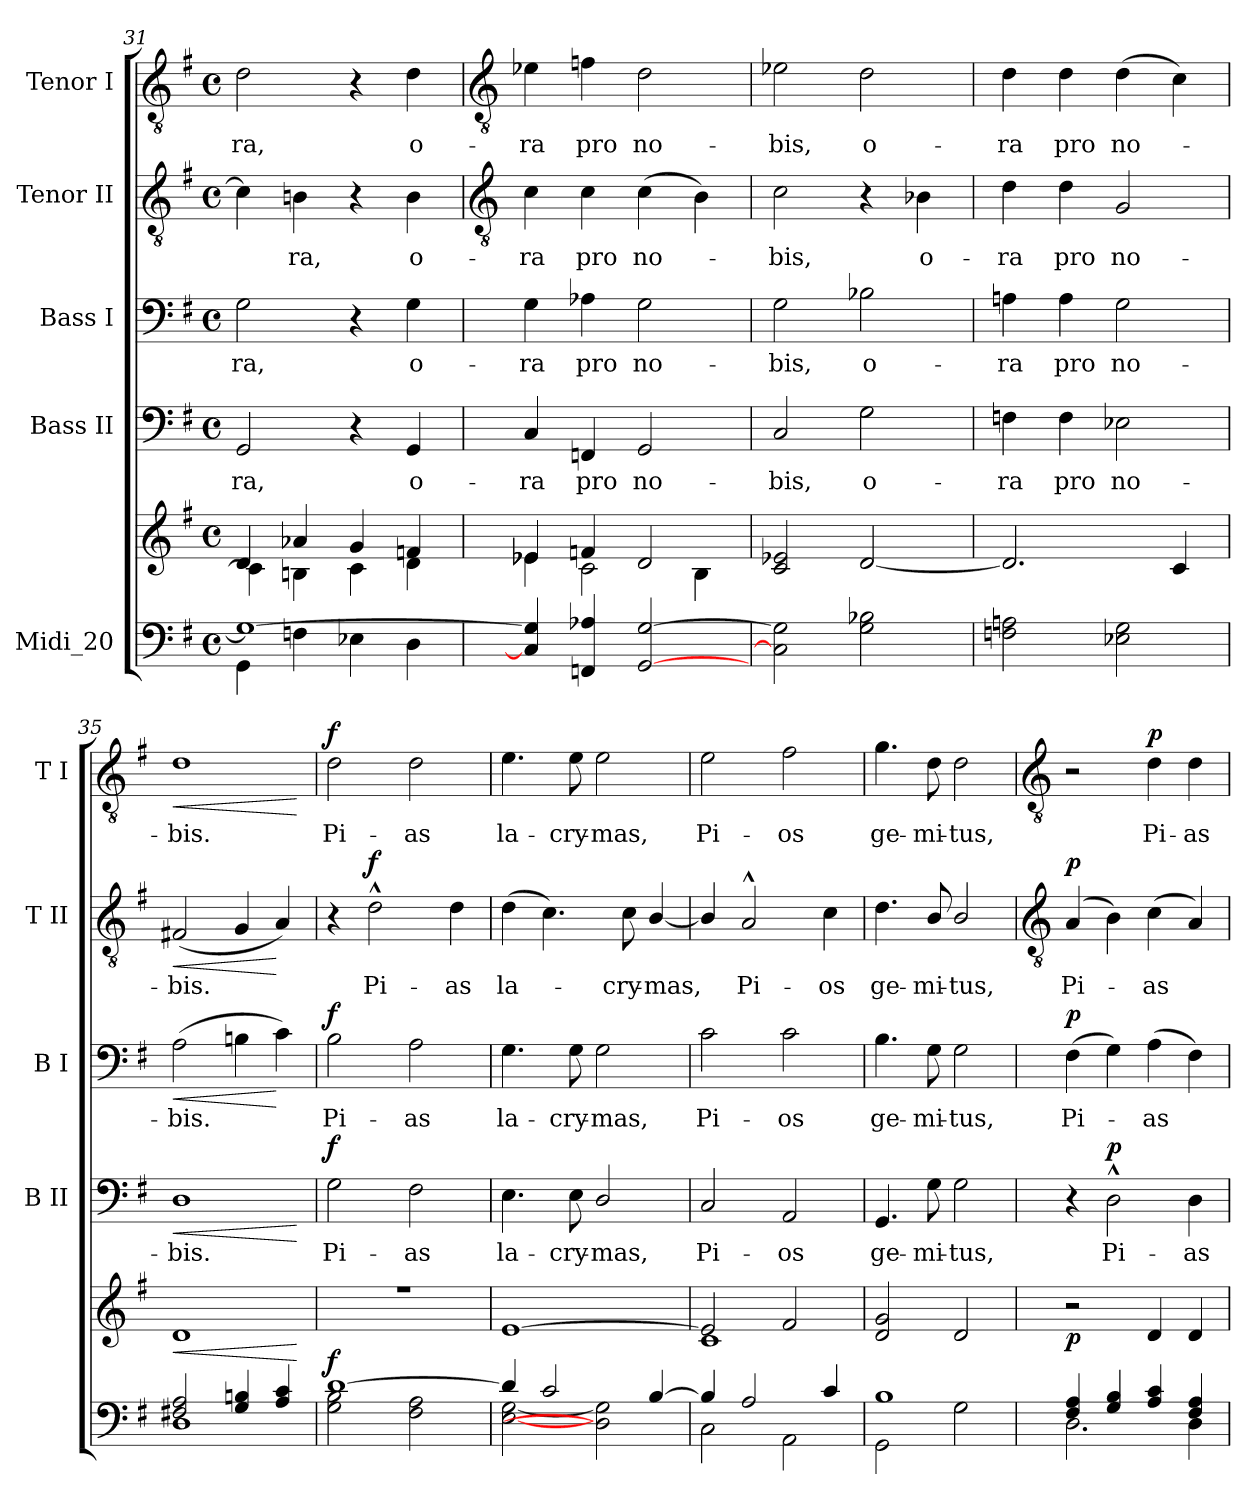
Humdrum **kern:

**kern	**kern	**dynam	**kern	**text	**dynam	**kern	**text	**dynam	**kern	**text	**dynam	**kern	**text	**dynam
*part5	*part5	*part5	*part4	*part4	*part4	*part3	*part3	*part3	*part2	*part2	*part2	*part1	*part1	*part1
*staff6	*staff5	*staff5/6	*staff4	*staff4	*staff4	*staff3	*staff3	*staff3	*staff2	*staff2	*staff2	*staff1	*staff1	*staff1
*I"Midi_20	*	*	*I"Bass II	*	*	*I"Bass I	*	*	*I"Tenor II	*	*	*I"Tenor I	*	*
*	*	*	*I'B II	*	*	*I'B I	*	*	*I'T II	*	*	*I'T I	*	*
*clefF4	*clefG2	*	*clefF4	*	*	*clefF4	*	*	*clefGv2	*	*	*clefGv2	*	*
*k[f#]	*k[f#]	*	*k[f#]	*	*	*k[f#]	*	*	*k[f#]	*	*	*k[f#]	*	*
*G:	*G:	*	*G:	*	*	*G:	*	*	*G:	*	*	*G:	*	*
*M4/4	*M4/4	*	*M4/4	*	*	*M4/4	*	*	*M4/4	*	*	*M4/4	*	*
*met(c)	*met(c)	*	*met(c)	*	*	*met(c)	*	*	*met(c)	*	*	*met(c)	*	*
=31	=31	=31	=31	=31	=31	=31	=31	=31	=31	=31	=31	=31	=31	=31
*^	*^	*	*	*	*	*	*	*	*	*	*	*	*	*
!	!	!	!	!	!	!LO:LY:b	!	!	!LO:LY:b	!	!	!	!	!	!LO:LY:b	!
1G/_	4GG\	4d/	4c\]	.	2GG	-ra,	.	2G	-ra,	.	4c]	.	.	2d	-ra,	.
!	!	!	!	!	!	!	!	!	!	!	!	!LO:LY:b	!	!	!	!
.	4Fn\	4a-X/	4Bn\	.	.	.	.	.	.	.	4Bn	ra,	.	.	.	.
.	4E-X\	4g/	4c\	.	4r	.	.	4r	.	.	4r	.	.	4r	.	.
!	!	!	!	!	!	!LO:LY:b	!	!	!LO:LY:b	!	!	!LO:LY:b	!	!	!LO:LY:b	!
.	4D\	4fn/	4d\	.	4GG	o-	.	4G	o-	.	4B	o-	.	4d	o-	.
!!LO:LB:g=z
=32	=32	=32	=32	=32	=32	=32	=32	=32	=32	=32	=32	=32	=32	=32	=32	=32
*	*	*	*	*	*	*	*	*	*	*	*clefGv2	*	*	*clefGv2	*	*
!	!	!	!	!	!	!LO:LY:b	!	!	!LO:LY:b	!	!	!LO:LY:b	!	!	!LO:LY:b	!
4C/] 4G/]	1ryy	4e-X/	4e-X\	.	4C	-ra	.	4G	-ra	.	4c	-ra	.	4e-X	-ra	.
!	!	!	!	!	!	!LO:LY:b	!	!	!LO:LY:b	!	!	!LO:LY:b	!	!	!LO:LY:b	!
4FFn/ 4A-X/	.	4fn/	2c\	.	4FFn	pro	.	4A-X	pro	.	4c	pro	.	4fn	pro	.
!	!	!	!	!	!	!LO:LY:b	!	!	!LO:LY:b	!	!	!LO:LY:b	!	!	!LO:LY:b	!
[2GG/ [2G/	.	2d/	.	.	2GG	no-	.	2G	no-	.	(>4c	no-	.	2d	no-	.
.	.	.	4B\	.	.	.	.	.	.	.	4B)	.	.	.	.	.
=33	=33	=33	=33	=33	=33	=33	=33	=33	=33	=33	=33	=33	=33	=33	=33	=33
!	!	!	!	!	!	!LO:LY:b	!	!	!LO:LY:b	!	!	!LO:LY:b	!	!	!LO:LY:b	!
2C\] 2G\]	1ryy	2c/ 2e-X/	2ryy	.	2C	-bis,	.	2G	-bis,	.	2c	bis,	.	2e-X	-bis,	.
!	!	!	!	!	!	!LO:LY:b	!	!	!LO:LY:b	!	!	!	!	!	!LO:LY:b	!
2G\ 2B-X\	.	[2d/	2ryy	.	2G	o-	.	2B-X	o-	.	4r	.	.	2d	o-	.
!	!	!	!	!	!	!	!	!	!	!	!	!LO:LY:b	!	!	!	!
.	.	.	.	.	.	.	.	.	.	.	4B-X	o-	.	.	.	.
=34	=34	=34	=34	=34	=34	=34	=34	=34	=34	=34	=34	=34	=34	=34	=34	=34
!	!	!	!	!	!	!LO:LY:b	!	!	!LO:LY:b	!	!	!LO:LY:b	!	!	!LO:LY:b	!
2Fn\ 2An\	1ryy	2.d/]	2ryy	.	4Fn	-ra	.	4An	-ra	.	4d	-ra	.	4d	-ra	.
!	!	!	!	!	!	!LO:LY:b	!	!	!LO:LY:b	!	!	!LO:LY:b	!	!	!LO:LY:b	!
.	.	.	.	.	4F	pro	.	4A	pro	.	4d	pro	.	4d	pro	.
!	!	!	!	!	!	!LO:LY:b	!	!	!LO:LY:b	!	!	!LO:LY:b	!	!	!LO:LY:b	!
2E-X\ 2G\	.	.	2ryy	.	2E-X	no-	.	2G	no-	.	2G	no-	.	(>4d	no-	.
.	.	4c/	.	.	.	.	.	.	.	.	.	.	.	4c)	.	.
=35	=35	=35	=35	=35	=35	=35	=35	=35	=35	=35	=35	=35	=35	=35	=35	=35
!	!	!	!	!LO:HP:b	!	!LO:LY:b	!LO:HP:b	!	!LO:LY:b	!LO:HP:b	!	!LO:LY:b	!LO:HP:b	!	!LO:LY:b	!LO:HP:b
2F#X/ 2A/	1D\	1d/	2ryy	<	1D	-bis.	<	(>2A	-bis.	<	(<2F#X	-bis.	<	1d	bis.	<
4G/ 4Bn/	.	.	2ryy	.	.	.	.	4Bn	.	.	4G	.	.	.	.	.
4A/ 4c/	.	.	.	.	.	.	.	4c)	.	[	4A)	.	[	.	.	.
*v	*v	*	*	*	*	*	*	*	*	*	*	*	*	*	*	*
*	*v	*v	*	*	*	*	*	*	*	*	*	*	*	*	*
.	.	[	.	.	[	.	.	.	.	.	.	.	.	[
=36	=36	=36	=36	=36	=36	=36	=36	=36	=36	=36	=36	=36	=36	=36
*^	*^	*	*	*	*	*	*	*	*	*	*	*	*	*
!	!	!	!	!LO:DY:a=2	!	!LO:LY:b	!LO:DY:b	!	!LO:LY:b	!LO:DY:b	!	!	!	!	!LO:LY:b	!LO:DY:b
[1d/	2G\ 2B\	1r	1ryy	f	2G	Pi-	f	2B	Pi-	f	4r	.	.	2d	Pi-	f
!	!	!	!	!	!	!	!	!	!	!	!	!LO:LY:b	!LO:DY:b	!	!	!
.	.	.	.	.	.	.	.	.	.	.	2d^^	Pi-	f	.	.	.
!	!	!	!	!	!	!LO:LY:b	!	!	!LO:LY:b	!	!	!	!	!	!LO:LY:b	!
.	2F#\ 2A\	.	.	.	2F#	-as	.	2A	-as	.	.	.	.	2d	-as	.
!	!	!	!	!	!	!	!	!	!	!	!	!LO:LY:b	!	!	!	!
.	.	.	.	.	.	.	.	.	.	.	4d	-as	.	.	.	.
=37	=37	=37	=37	=37	=37	=37	=37	=37	=37	=37	=37	=37	=37	=37	=37	=37
!	!	!	!	!	!	!LO:LY:b	!	!	!LO:LY:b	!	!	!LO:LY:b	!	!	!LO:LY:b	!
4d/]	[2E\ [2G\	[1e/	1ryy	.	4.E	la-	.	4.G	la-	.	(>4d	la-	.	4.e	la-	.
2c/	.	.	.	.	.	.	.	.	.	.	4.c)	.	.	.	.	.
!	!	!	!	!	!	!LO:LY:b	!	!	!LO:LY:b	!	!	!	!	!	!LO:LY:b	!
.	.	.	.	.	8E	-cry-	.	8G	-cry-	.	.	.	.	8e	-cry-	.
!	!	!	!	!	!	!LO:LY:b	!	!	!LO:LY:b	!	!	!	!	!	!LO:LY:b	!
.	2D\] 2G\]	.	.	.	2D/	-mas,	.	2G	-mas,	.	.	.	.	2e	-mas,	.
!	!	!	!	!	!	!	!	!	!	!	!	!LO:LY:b	!	!	!	!
.	.	.	.	.	.	.	.	.	.	.	8c	cry-	.	.	.	.
!	!	!	!	!	!	!	!	!	!	!	!	!LO:LY:b	!	!	!	!
[4B/	.	.	.	.	.	.	.	.	.	.	[4B/	-mas,	.	.	.	.
=38	=38	=38	=38	=38	=38	=38	=38	=38	=38	=38	=38	=38	=38	=38	=38	=38
!	!	!	!	!	!	!LO:LY:b	!	!	!LO:LY:b	!	!	!	!	!	!LO:LY:b	!
4B/]	2C\	2e/]	1c\	.	2C	Pi-	.	2c	Pi-	.	4B/]	.	.	2e	Pi-	.
!	!	!	!	!	!	!	!	!	!	!	!	!LO:LY:b	!	!	!	!
2A/	.	.	.	.	.	.	.	.	.	.	2A^^	Pi-	.	.	.	.
!	!	!	!	!	!	!LO:LY:b	!	!	!LO:LY:b	!	!	!	!	!	!LO:LY:b	!
.	2AA\	2f#/	.	.	2AA	-os	.	2c	-os	.	.	.	.	2f#	-os	.
!	!	!	!	!	!	!	!	!	!	!	!	!LO:LY:b	!	!	!	!
4c/	.	.	.	.	.	.	.	.	.	.	4c	-os	.	.	.	.
=39	=39	=39	=39	=39	=39	=39	=39	=39	=39	=39	=39	=39	=39	=39	=39	=39
!	!	!	!	!	!	!LO:LY:b	!	!	!LO:LY:b	!	!	!LO:LY:b	!	!	!LO:LY:b	!
1B/	2GG\	2d/ 2g/	2ryy	.	4.GG	ge-	.	4.B	ge-	.	4.d	ge-	.	4.g	ge-	.
!	!	!	!	!	!	!LO:LY:b	!	!	!LO:LY:b	!	!	!LO:LY:b	!	!	!LO:LY:b	!
.	.	.	.	.	8G	-mi-	.	8G	-mi-	.	8B/	-mi-	.	8d	-mi-	.
!	!	!	!	!	!	!LO:LY:b	!	!	!LO:LY:b	!	!	!LO:LY:b	!	!	!LO:LY:b	!
.	2G\	2d/	2ryy	.	2G	-tus,	.	2G	-tus,	.	2B/	-tus,	.	2d	-tus,	.
!!LO:LB:g=z
=40	=40	=40	=40	=40	=40	=40	=40	=40	=40	=40	=40	=40	=40	=40	=40	=40
*	*	*	*	*	*	*	*	*	*	*	*clefGv2	*	*	*clefGv2	*	*
!	!	!	!	!LO:DY:b	!	!	!	!	!LO:LY:b	!LO:DY:b	!	!LO:LY:b	!LO:DY:b	!	!	!
4F#/ 4A/	2.D\	2r	2ryy	p	4r	.	.	(>4F#	Pi-	p	(<4A	Pi-	p	2r	.	.
!	!	!	!	!	!	!LO:LY:b	!LO:DY:b	!	!	!	!	!	!	!	!	!
4G/ 4B/	.	.	.	.	2D^^	Pi-	p	4G)	.	.	4B)	.	.	.	.	.
!	!	!	!	!	!	!	!	!	!LO:LY:b	!	!	!LO:LY:b	!	!	!LO:LY:b	!LO:DY:b
4A/ 4c/	.	4d/	2ryy	.	.	.	.	(>4A	as	.	(<4c	as	.	4d	Pi-	p
!	!	!	!	!	!	!LO:LY:b	!	!	!	!	!	!	!	!	!LO:LY:b	!
4F#/ 4A/	4D\	4d/	.	.	4D	-as	.	4F#)	.	.	4A)	.	.	4d	-as	.
*v	*v	*	*	*	*	*	*	*	*	*	*	*	*	*	*	*
*	*v	*v	*	*	*	*	*	*	*	*	*	*	*	*	*
=	=	=	=	=	=	=	=	=	=	=	=	=	=	=
*-	*-	*-	*-	*-	*-	*-	*-	*-	*-	*-	*-	*-	*-	*-
